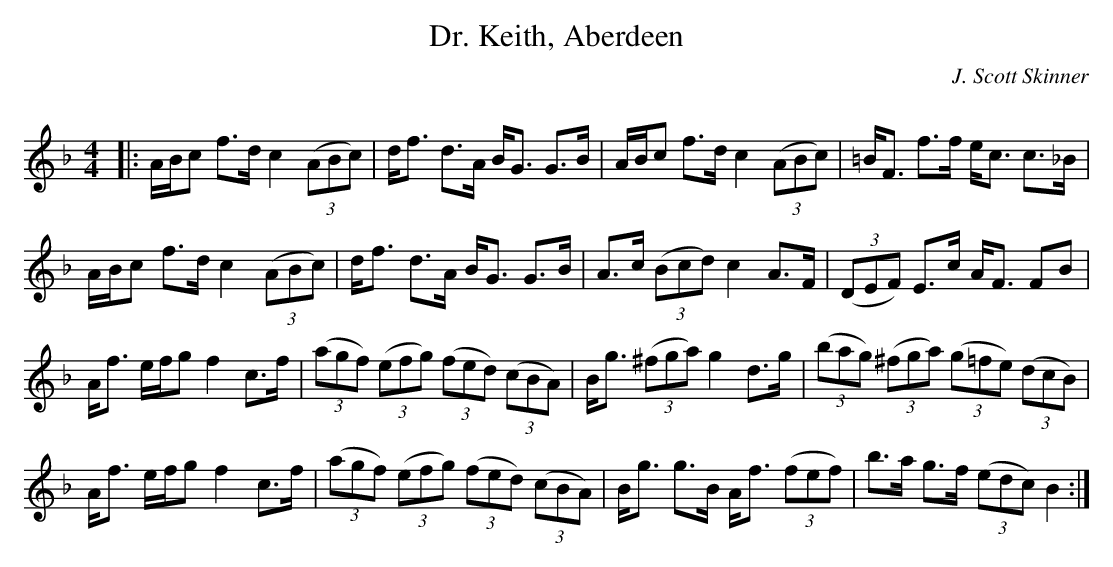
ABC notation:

X:1
T: Dr. Keith, Aberdeen
C:J. Scott Skinner
Q: 128
K:F
M:4/4
L:1/16
|:ABc2 f3d c4 ((3A2B2c2) |df3 d3A BG3 G3B|ABc2 f3d c4 ((3A2B2c2) |=BF3 f3f ec3 c3_B|
ABc2 f3d c4 ((3A2B2c2) |df3 d3A BG3 G3B|A3c ((3B2c2d2) c4 A3F|((3D2E2F2) E3c AF3 F2B2|
Af3 efg2 f4 c3f|((3a2g2f2) ((3e2f2g2) ((3f2e2d2) ((3c2B2A2) |Bg3 ((3^f2g2a2) g4 d3g|((3b2a2g2) ((3^f2g2a2) ((3g2=f2e2) ((3d2c2B2)|
Af3 efg2 f4 c3f|((3a2g2f2) ((3e2f2g2) ((3f2e2d2) ((3c2B2A2) |Bg3 g3B Af3 ((3f2e2f2) |b3a g3f ((3e2d2c2) B4:|
